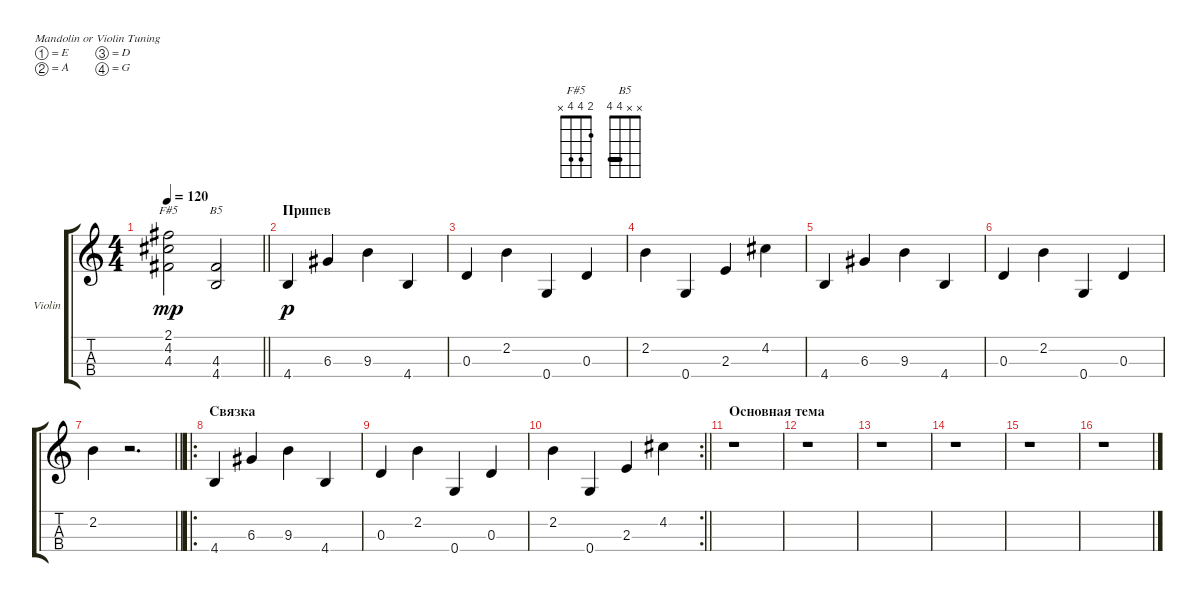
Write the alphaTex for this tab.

\bracketExtendMode groupsimilarinstruments
\firstSystemTrackNameOrientation horizontal
\otherSystemsTrackNameOrientation horizontal
\track ("Violin" "Violin") {instrument violin}
\staff {score tabs}
\tuning (E5 A4 D4 G3)
\chord ("F#5" 2 4 4 x)
\chord ("B5" x x 4 4) {barre 4}
\ts (4 4)
\tempo 120
\clef g2
\barLineRight lightlight
\ks c
(2.1 4.2 4.3).2{ch "F#5" dy mp} (4.3 4.4).2{ch "B5"} |
\section ("" "Припев")
4.4.4{dy p} 6.3.4 9.3.4 4.4.4 |
0.3.4 2.2.4 0.4.4 0.3.4 |
2.2.4 0.4.4 2.3.4 4.2.4 |
4.4.4 6.3.4 9.3.4 4.4.4 |
0.3.4 2.2.4 0.4.4 0.3.4 |
\barLineRight lightlight
2.2.4 r.2{d} |
\ro
\section ("" "Связка")
4.4.4 6.3.4 9.3.4 4.4.4 |
0.3.4 2.2.4 0.4.4 0.3.4 |
\rc 2
\barLineRight lightlight
2.2.4 0.4.4 2.3.4 4.2.4 |
\section ("" "Основная тема")
r.1 |
r.1 |
r.1 |
r.1 |
r.1 |
r.1
